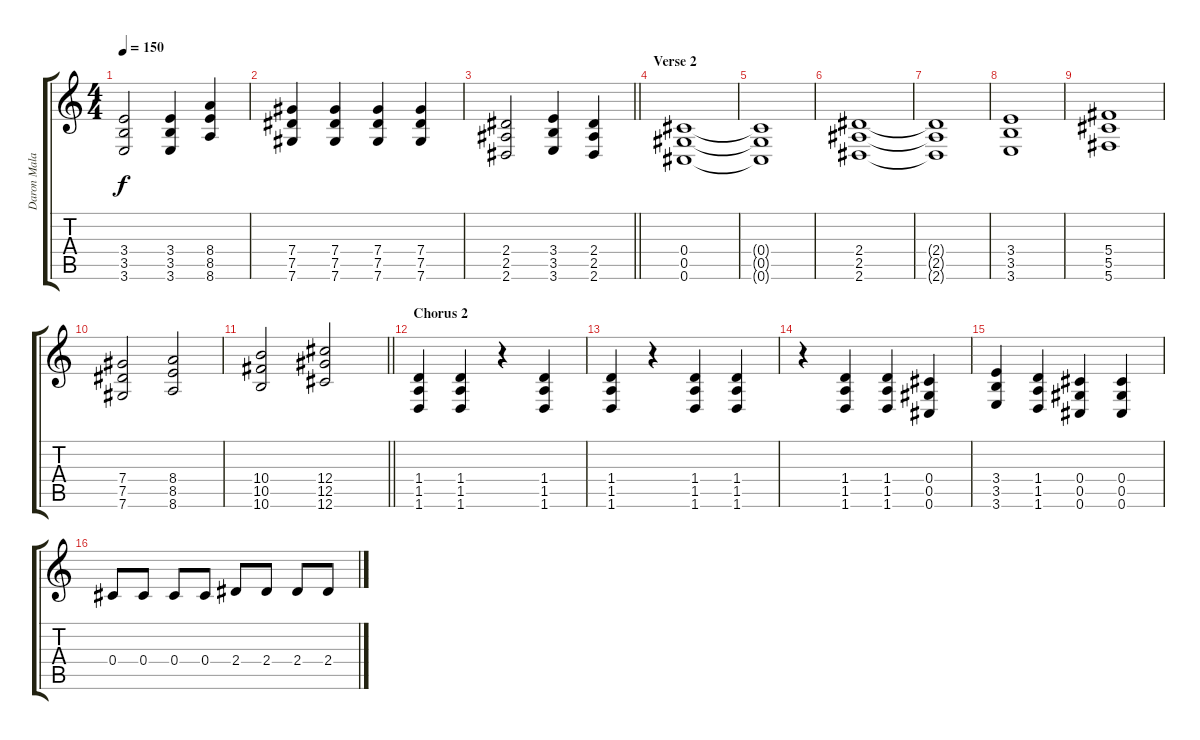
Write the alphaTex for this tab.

\track ("Daron Malakian(Guitar 1)" "Daron Mala") {instrument electricguitarclean}
\staff {score tabs}
\tuning (Eb4 Bb3 Gb3 Db3 Ab2 Db2) {hide}
\ts (4 4)
\tempo 150
\clef g2
\ks c
(3.4 3.5 3.6).2{dy f} (3.4 3.5 3.6).4 (8.4 8.5 8.6).4 |
(7.4 7.5 7.6).4 (7.4 7.5 7.6).4 (7.4 7.5 7.6).4 (7.4 7.5 7.6).4 |
\barLineRight lightlight
(2.4 2.5 2.6).2 (3.4 3.5 3.6).4 (2.4 2.5 2.6).4 |
\section ("" "Verse 2")
(0.4 0.5 0.6).1{instrument electricguitarclean} |
(0.4{t} 0.5{t} 0.6{t}).1 |
(2.4 2.5 2.6).1 |
(2.4{t} 2.5{t} 2.6{t}).1 |
(3.4 3.5 3.6).1 |
(5.4 5.5 5.6).1 |
(7.4 7.5 7.6).2 (8.4 8.5 8.6).2 |
\barLineRight lightlight
(10.4 10.5 10.6).2 (12.4 12.5 12.6).2 |
\section ("" "Chorus 2")
(1.4 1.5 1.6).4{instrument distortionguitar} (1.4 1.5 1.6).4 r.4 (1.4 1.5 1.6).4 |
(1.4 1.5 1.6).4 r.4 (1.4 1.5 1.6).4 (1.4 1.5 1.6).4 |
r.4 (1.4 1.5 1.6).4 (1.4 1.5 1.6).4 (0.4 0.5 0.6).4 |
(3.4 3.5 3.6).4 (1.4 1.5 1.6).4 (0.4 0.5 0.6).4 (0.4 0.5 0.6).4 |
0.4.8 0.4.8 0.4.8 0.4.8 2.4.8 2.4.8 2.4.8 2.4.8
